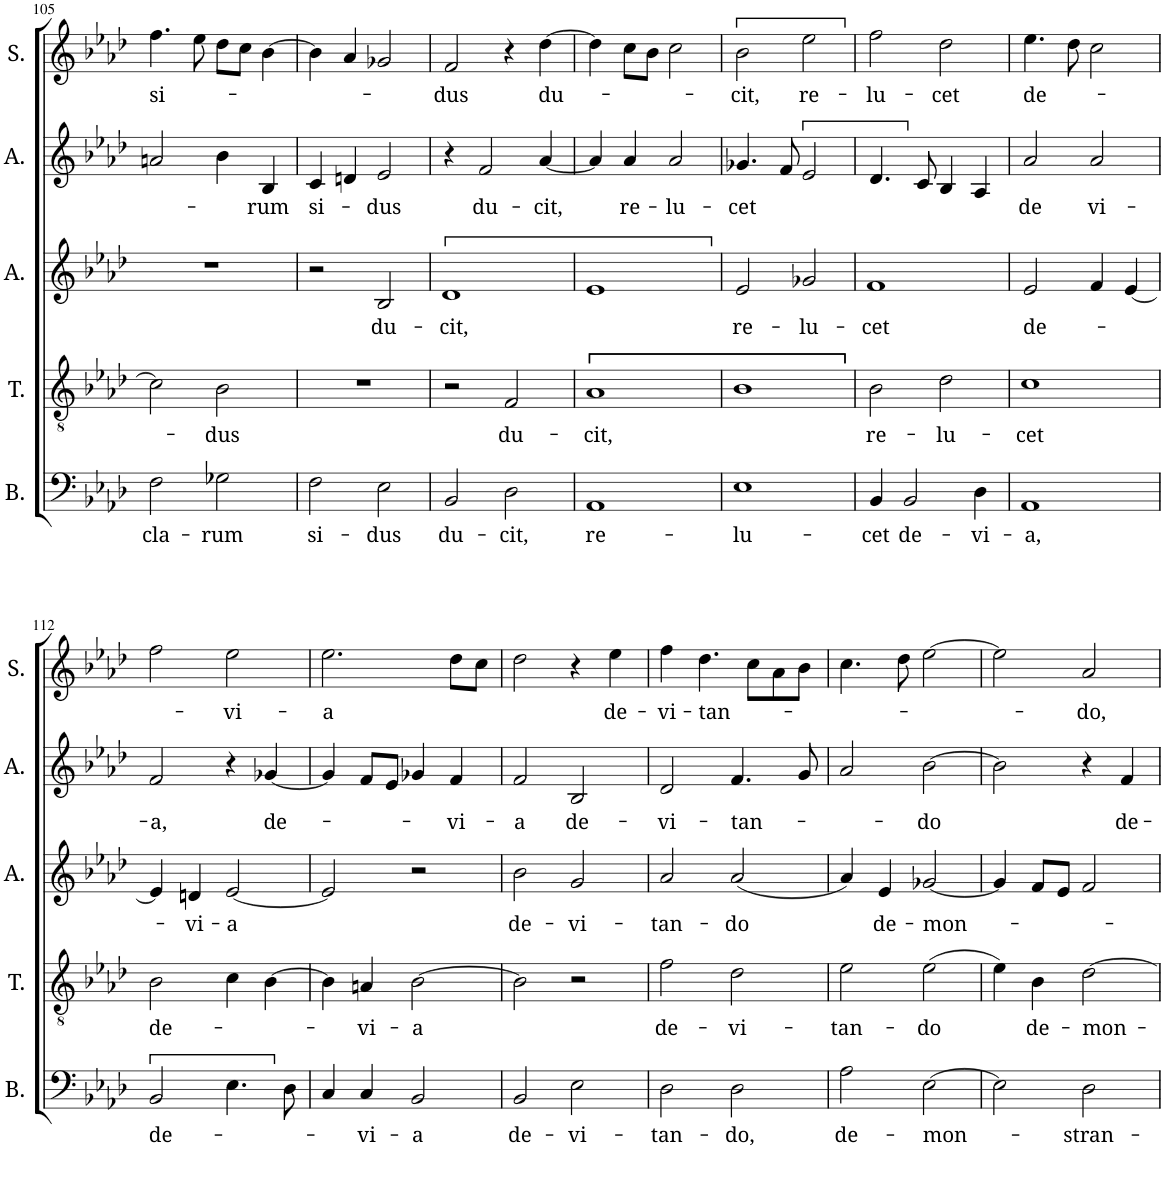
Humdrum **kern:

**kern	**text	**kern	**text	**kern	**text	**kern	**text	**kern	**text
*part5	*part5	*part4	*part4	*part3	*part3	*part2	*part2	*part1	*part1
*staff5	*staff5	*staff4	*staff4	*staff3	*staff3	*staff2	*staff2	*staff1	*staff1
*I"Bass	*	*I"Tenor	*	*I"Alto	*	*I"Alto	*	*I"Soprano	*
*I'B.	*	*I'T.	*	*I'A.	*	*I'A.	*	*I'S.	*
!!LO:PB:g=z
*clefF4	*	*clefGv2	*	*clefG2	*	*clefG2	*	*clefG2	*
*k[b-e-a-d-]	*	*k[b-e-a-d-]	*	*k[b-e-a-d-]	*	*k[b-e-a-d-]	*	*k[b-e-a-d-]	*
*M4/4	*	*M4/4	*	*M4/4	*	*M4/4	*	*M4/4	*
=105	=105	=105	=105	=105	=105	=105	=105	=105	=105
!	!LO:LY:b	!	!	!	!	!	!	!	!LO:LY:b
2Fn\	cla-	2cn\]	.	1r	.	2an/	.	4.ffn\	si-
.	.	.	.	.	.	.	.	8een\	.
!	!LO:LY:b	!	!LO:LY:b	!	!	!	!	!	!
2Gn\	-rum	2Bn\	-dus	.	.	4bn\	.	8ddn\L	.
.	.	.	.	.	.	.	.	8ccn\J	.
!	!	!	!	!	!	!	!LO:LY:b	!	!
.	.	.	.	.	.	4Bn/	-rum	[4bn\	.
=106	=106	=106	=106	=106	=106	=106	=106	=106	=106
!	!LO:LY:b	!	!	!	!	!	!LO:LY:b	!	!
2Fn\	si-	1r	.	2r	.	4cn/	si-	4bn\]	.
.	.	.	.	.	.	4dn/	.	4an/	.
!	!LO:LY:b	!	!	!	!LO:LY:b	!	!LO:LY:b	!	!
2En\	-dus	.	.	2Bn/	du-	2en/	-dus	2gn/	.
=107	=107	=107	=107	=107	=107	=107	=107	=107	=107
!	!LO:LY:b	!	!	!	!LO:LY:b	!	!	!	!LO:LY:b
2BBn/	du-	2r	.	1dn	-cit,	4r	.	2fn/	-dus
!	!	!	!	!	!	!	!LO:LY:b	!	!
.	.	.	.	.	.	2fn/	du-	.	.
!	!LO:LY:b	!	!LO:LY:b	!	!	!	!	!	!
2Dn\	-cit,	2Fn/	du-	.	.	.	.	4r	.
!	!	!	!	!	!	!	!LO:LY:b	!	!LO:LY:b
.	.	.	.	.	.	[4an/	-cit,	[4ddn\	du-
=108	=108	=108	=108	=108	=108	=108	=108	=108	=108
!	!LO:LY:b	!	!LO:LY:b	!	!	!	!	!	!
1AAn	re-	1An	-cit,	1en	.	4an/]	.	4ddn\]	.
!	!	!	!	!	!	!	!LO:LY:b	!	!
.	.	.	.	.	.	4an/	re-	8ccn\L	.
.	.	.	.	.	.	.	.	8bn\J	.
!	!	!	!	!	!	!	!LO:LY:b	!	!
.	.	.	.	.	.	2an/	-lu-	2ccn\	.
=109	=109	=109	=109	=109	=109	=109	=109	=109	=109
!	!LO:LY:b	!	!	!	!LO:LY:b	!	!LO:LY:b	!	!LO:LY:b
1En	-lu-	1Bn	.	2en/	re-	4.gn/	-cet	2bn\	-cit,
.	.	.	.	.	.	8fn/	.	.	.
!	!	!	!	!	!LO:LY:b	!	!	!	!LO:LY:b
.	.	.	.	2gn/	-lu-	2en/	.	2een\	re-
=110	=110	=110	=110	=110	=110	=110	=110	=110	=110
!	!LO:LY:b	!	!LO:LY:b	!	!LO:LY:b	!	!	!	!LO:LY:b
4BBn/	-cet	2Bn\	re-	1fn	-cet	4.dn/	.	2ffn\	-lu-
!	!LO:LY:b	!	!	!	!	!	!	!	!
2BBn/	de-	.	.	.	.	.	.	.	.
.	.	.	.	.	.	8cn/	.	.	.
!	!	!	!LO:LY:b	!	!	!	!	!	!LO:LY:b
.	.	2dn\	-lu-	.	.	4Bn/	.	2ddn\	-cet
!	!LO:LY:b	!	!	!	!	!	!	!	!
4Dn\	-vi-	.	.	.	.	4An/	.	.	.
=111	=111	=111	=111	=111	=111	=111	=111	=111	=111
!	!LO:LY:b	!	!LO:LY:b	!	!LO:LY:b	!	!LO:LY:b	!	!LO:LY:b
1AAn	-a,	1cn	-cet	2en/	de-	2an/	de	4.een\	de-
.	.	.	.	.	.	.	.	8ddn\	.
!	!	!	!	!	!	!	!LO:LY:b	!	!
.	.	.	.	4fn/	.	2an/	vi-	2ccn\	.
.	.	.	.	[4en/	.	.	.	.	.
!!LO:LB:g=z
=112	=112	=112	=112	=112	=112	=112	=112	=112	=112
!	!LO:LY:b	!	!LO:LY:b	!	!	!	!LO:LY:b	!	!
2BBn/	de-	2Bn\	de-	4en/]	.	2fn/	-a,	2ffn\	.
!	!	!	!	!	!LO:LY:b	!	!	!	!
.	.	.	.	4dn/	-vi-	.	.	.	.
!	!	!	!	!	!LO:LY:b	!	!	!	!LO:LY:b
4.En\	.	4cn\	.	[2en/	-a	4r	.	2een\	-vi-
!	!	!	!	!	!	!	!LO:LY:b	!	!
.	.	[4Bn\	.	.	.	[4gn/	de-	.	.
8Dn\	.	.	.	.	.	.	.	.	.
=113	=113	=113	=113	=113	=113	=113	=113	=113	=113
!	!	!	!	!	!	!	!	!	!LO:LY:b
4Cn/	.	4Bn\]	.	2en/]	.	4gn/]	.	2.een\	-a
!	!LO:LY:b	!	!LO:LY:b	!	!	!	!	!	!
4Cn/	-vi-	4An/	-vi-	.	.	8fn/L	.	.	.
.	.	.	.	.	.	8en/J	.	.	.
!	!LO:LY:b	!	!LO:LY:b	!	!	!	!	!	!
2BBn/	-a	[2Bn\	-a	2r	.	4gn/	.	.	.
!	!	!	!	!	!	!	!LO:LY:b	!	!
.	.	.	.	.	.	4fn/	-vi-	8ddn\L	.
.	.	.	.	.	.	.	.	8ccn\J	.
=114	=114	=114	=114	=114	=114	=114	=114	=114	=114
!	!LO:LY:b	!	!	!	!LO:LY:b	!	!LO:LY:b	!	!
2BBn/	de-	2Bn\]	.	2bn\	de-	2fn/	-a	2ddn\	.
!	!LO:LY:b	!	!	!	!LO:LY:b	!	!LO:LY:b	!	!
2En\	-vi-	2r	.	2gn/	-vi-	2Bn/	de-	4r	.
!	!	!	!	!	!	!	!	!	!LO:LY:b
.	.	.	.	.	.	.	.	4een\	de-
=115	=115	=115	=115	=115	=115	=115	=115	=115	=115
!	!LO:LY:b	!	!LO:LY:b	!	!LO:LY:b	!	!LO:LY:b	!	!LO:LY:b
2Dn\	-tan-	2fn\	de-	2an/	-tan-	2dn/	-vi-	4ffn\	-vi-
!	!	!	!	!	!	!	!	!	!LO:LY:b
.	.	.	.	.	.	.	.	4.ddn\	-tan-
!	!LO:LY:b	!	!LO:LY:b	!	!LO:LY:b	!	!LO:LY:b	!	!
2Dn\	-do,	2dn\	-vi-	(2an/	-do	4.fn/	-tan-	.	.
.	.	.	.	.	.	.	.	8ccn\L	.
.	.	.	.	.	.	.	.	8an\	.
.	.	.	.	.	.	8gn/	.	8bn\J	.
=116	=116	=116	=116	=116	=116	=116	=116	=116	=116
!	!LO:LY:b	!	!LO:LY:b	!	!	!	!	!	!
2An\	de-	2en\	-tan-	4an/)	.	2an/	.	4.ccn\	.
!	!	!	!	!	!LO:LY:b	!	!	!	!
.	.	.	.	4en/	de-	.	.	.	.
.	.	.	.	.	.	.	.	8ddn\	.
!	!LO:LY:b	!	!LO:LY:b	!	!LO:LY:b	!	!LO:LY:b	!	!
[2En\	-mon-	(2en\	-do	[2gn/	-mon-	[2bn\	-do	[2een\	.
=117	=117	=117	=117	=117	=117	=117	=117	=117	=117
2En\]	.	4en\)	.	4gn/]	.	2bn\]	.	2een\]	.
!	!	!	!LO:LY:b	!	!	!	!	!	!
.	.	4Bn\	de-	8fn/L	.	.	.	.	.
.	.	.	.	8en/J	.	.	.	.	.
!	!LO:LY:b	!	!LO:LY:b	!	!	!	!	!	!LO:LY:b
2Dn\	-stran-	[2dn\	-mon-	2fn/	.	4r	.	2an/	-do,
!	!	!	!	!	!	!	!LO:LY:b	!	!
.	.	.	.	.	.	4fn/	de-	.	.
=	=	=	=	=	=	=	=	=	=
*-	*-	*-	*-	*-	*-	*-	*-	*-	*-
